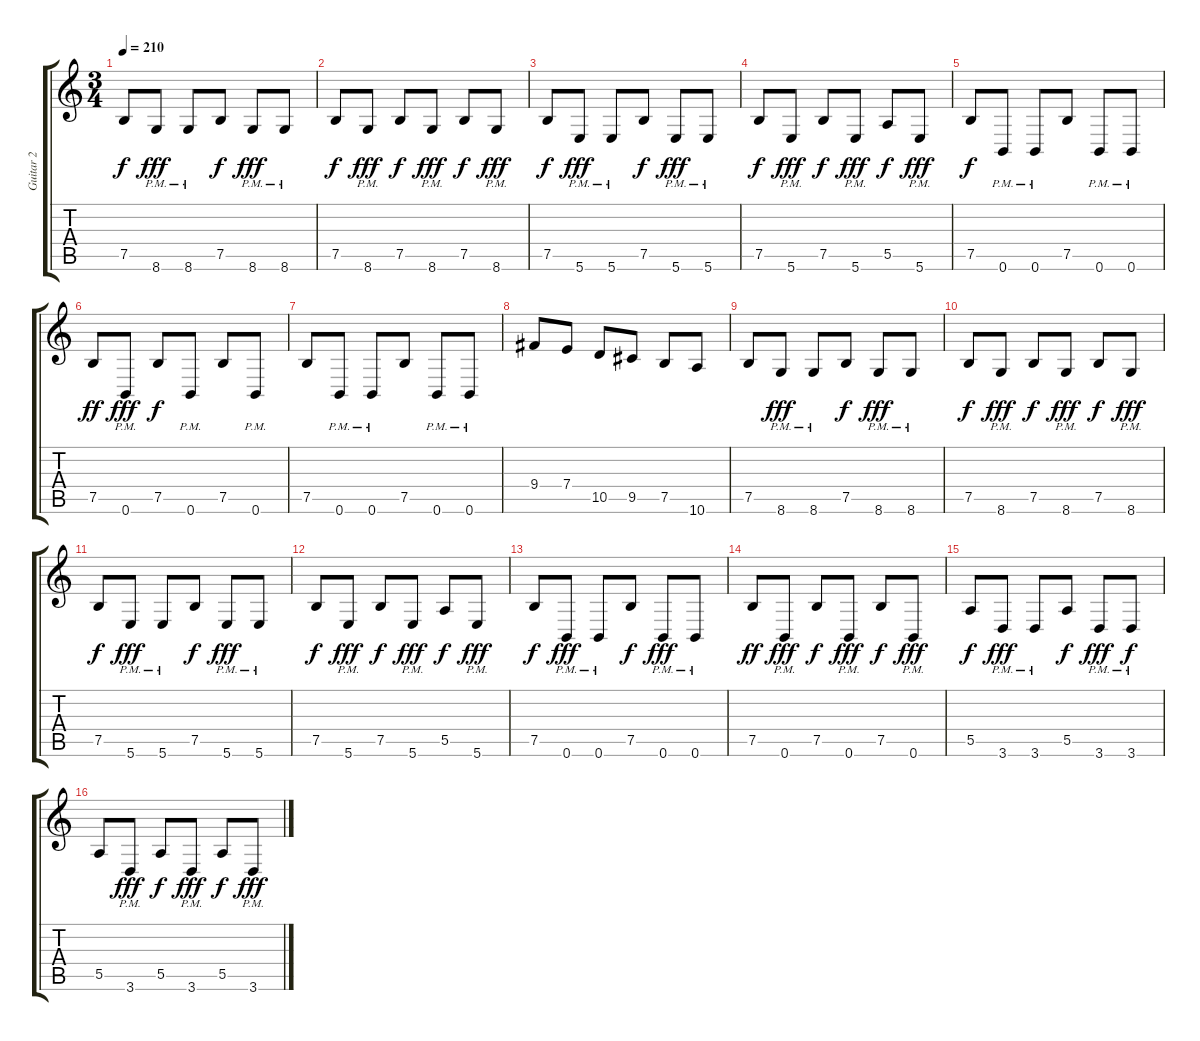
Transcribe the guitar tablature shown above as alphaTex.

\track ("Guitar 2" "Guitar 2") {instrument distortionguitar}
\staff {score tabs}
\tuning (B3 Gb3 D3 A2 E2 B1) {hide}
\ts (3 4)
\tempo 210
\clef g2
\ks c
7.5.8{dy f} 8.6{pm}.8{dy fff} 8.6{pm}.8 7.5.8{dy f} 8.6{pm}.8{dy fff} 8.6{pm}.8 |
7.5.8{dy f} 8.6{pm}.8{dy fff} 7.5.8{dy f} 8.6{pm}.8{dy fff} 7.5.8{dy f} 8.6{pm}.8{dy fff} |
7.5.8{dy f} 5.6{pm}.8{dy fff} 5.6{pm}.8 7.5.8{dy f} 5.6{pm}.8{dy fff} 5.6{pm}.8 |
7.5.8{dy f} 5.6{pm}.8{dy fff} 7.5.8{dy f} 5.6{pm}.8{dy fff} 5.5.8{dy f} 5.6{pm}.8{dy fff} |
7.5.8{dy f} 0.6{pm}.8 0.6{pm}.8 7.5.8 0.6{pm}.8 0.6{pm}.8 |
7.5.8{dy ff} 0.6{pm}.8{dy fff} 7.5.8{dy f} 0.6{pm}.8 7.5.8 0.6{pm}.8 |
7.5.8 0.6{pm}.8 0.6{pm}.8 7.5.8 0.6{pm}.8 0.6{pm}.8 |
9.4.8 7.4.8 10.5.8 9.5.8 7.5.8 10.6.8 |
7.5.8 8.6{pm}.8{dy fff} 8.6{pm}.8 7.5.8{dy f} 8.6{pm}.8{dy fff} 8.6{pm}.8 |
7.5.8{dy f} 8.6{pm}.8{dy fff} 7.5.8{dy f} 8.6{pm}.8{dy fff} 7.5.8{dy f} 8.6{pm}.8{dy fff} |
7.5.8{dy f} 5.6{pm}.8{dy fff} 5.6{pm}.8 7.5.8{dy f} 5.6{pm}.8{dy fff} 5.6{pm}.8 |
7.5.8{dy f} 5.6{pm}.8{dy fff} 7.5.8{dy f} 5.6{pm}.8{dy fff} 5.5.8{dy f} 5.6{pm}.8{dy fff} |
7.5.8{dy f} 0.6{pm}.8{dy fff} 0.6{pm}.8 7.5.8{dy f} 0.6{pm}.8{dy fff} 0.6{pm}.8 |
7.5.8{dy ff} 0.6{pm}.8{dy fff} 7.5.8{dy f} 0.6{pm}.8{dy fff} 7.5.8{dy f} 0.6{pm}.8{dy fff} |
5.5.8{dy f} 3.6{pm}.8{dy fff} 3.6{pm}.8 5.5.8{dy f} 3.6{pm}.8{dy fff} 3.6{pm}.8{dy f} |
5.5.8 3.6{pm}.8{dy fff} 5.5.8{dy f} 3.6{pm}.8{dy fff} 5.5.8{dy f} 3.6{pm}.8{dy fff}
